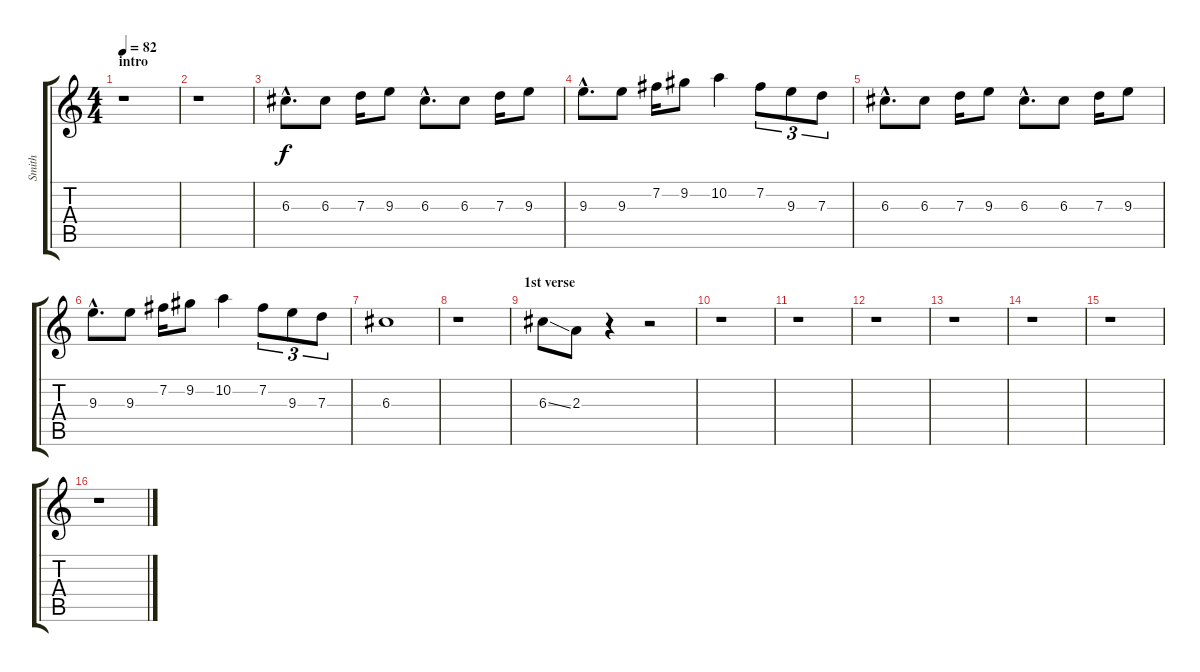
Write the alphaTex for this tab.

\track ("Smith" "Smith") {instrument distortionguitar}
\staff {score tabs}
\tuning (E4 B3 G3 D3 A2 E2) {hide}
\ts (4 4)
\section ("" "intro")
\tempo 82
\clef g2
\ks c
r.1{dy f instrument distortionguitar} |
r.1 |
6.3{hac}.8{d} 6.3.8 7.3.16 9.3.8 6.3{hac}.8{d} 6.3.8 7.3.16 9.3.8 |
9.3{hac}.8{d} 9.3.8 7.2.16 9.2.8 10.2.4 7.2.8{tu (3 2)} 9.3.8{tu (3 2)} 7.3.8{tu (3 2)} |
6.3{hac}.8{d} 6.3.8 7.3.16 9.3.8 6.3{hac}.8{d} 6.3.8 7.3.16 9.3.8 |
9.3{hac}.8{d} 9.3.8 7.2.16 9.2.8 10.2.4 7.2.8{tu (3 2)} 9.3.8{tu (3 2)} 7.3.8{tu (3 2)} |
6.3.1 |
r.1 |
\section ("" "1st verse")
6.3{ss}.8 2.3.8 r.4 r.2 |
r.1 |
r.1 |
r.1 |
r.1 |
r.1 |
r.1 |
r.1
